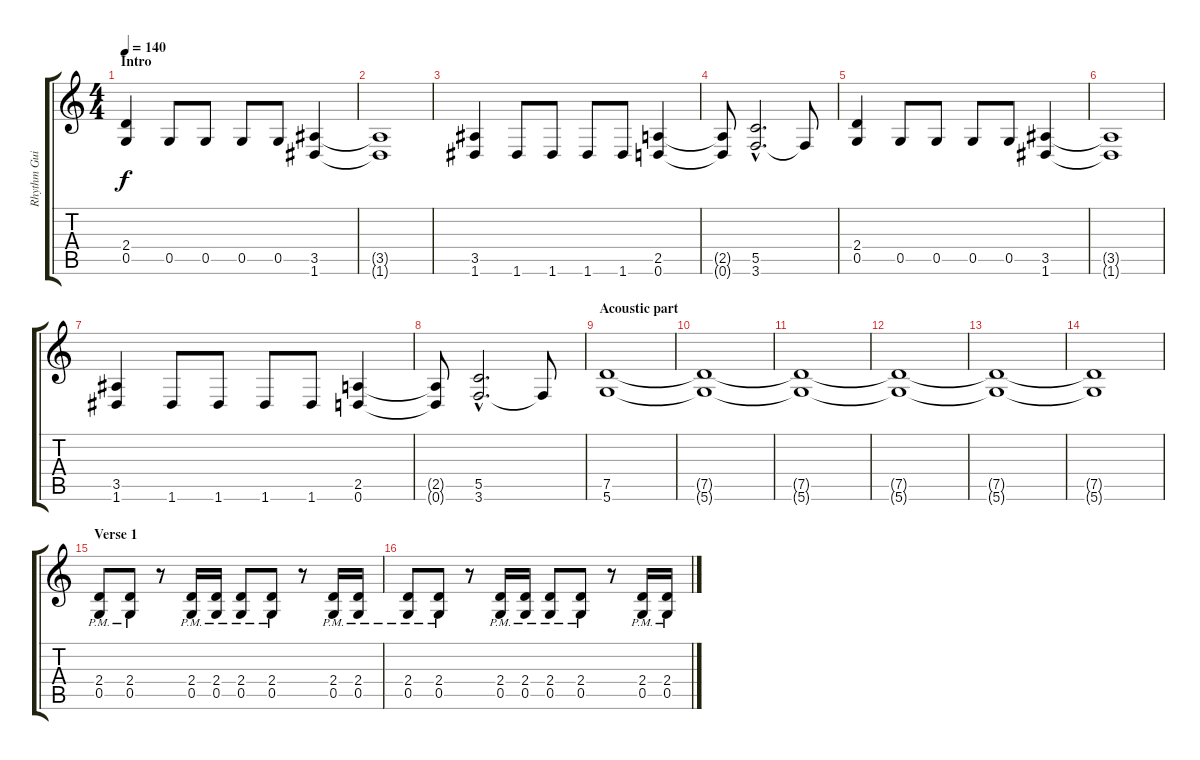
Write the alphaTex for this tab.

\track ("Rhythm Guitar" "Rhythm Gui") {instrument overdrivenguitar}
\staff {score tabs}
\tuning (D4 A3 F3 C3 G2 D2) {hide}
\ts (4 4)
\section ("" "Intro")
\tempo 140
\clef g2
\ks c
(2.4 0.5).4{dy f instrument overdrivenguitar} 0.5.8 0.5.8 0.5.8 0.5.8 (3.5 1.6).4 |
(3.5{t} 1.6{t}).1 |
(3.5 1.6).4 1.6.8 1.6.8 1.6.8 1.6.8 (2.5 0.6).4 |
(2.5{t} 0.6{t}).8 (5.5{hac} 3.6{hac}).2{d} 3.6{t}.8 |
(2.4 0.5).4 0.5.8 0.5.8 0.5.8 0.5.8 (3.5 1.6).4 |
(3.5{t} 1.6{t}).1 |
(3.5 1.6).4 1.6.8 1.6.8 1.6.8 1.6.8 (2.5 0.6).4 |
(2.5{t} 0.6{t}).8 (5.5{hac} 3.6{hac}).2{d} 3.6{t}.8 |
\section ("" "Acoustic part")
(7.5 5.6).1{volume 7} |
(7.5{t} 5.6{t}).1 |
(7.5{t} 5.6{t}).1 |
(7.5{t} 5.6{t}).1{volume 2} |
(7.5{t} 5.6{t}).1 |
(7.5{t} 5.6{t}).1 |
\section ("" "Verse 1")
(2.4{pm} 0.5{pm}).8{volume 12} (2.4{pm} 0.5{pm}).8 r.8 (2.4{pm} 0.5{pm}).16 (2.4{pm} 0.5{pm}).16 (2.4{pm} 0.5{pm}).8 (2.4{pm} 0.5{pm}).8 r.8 (2.4{pm} 0.5{pm}).16 (2.4{pm} 0.5{pm}).16 |
(2.4{pm} 0.5{pm}).8 (2.4{pm} 0.5{pm}).8 r.8 (2.4{pm} 0.5{pm}).16 (2.4{pm} 0.5{pm}).16 (2.4{pm} 0.5{pm}).8 (2.4{pm} 0.5{pm}).8 r.8 (2.4{pm} 0.5{pm}).16 (2.4{pm} 0.5{pm}).16
